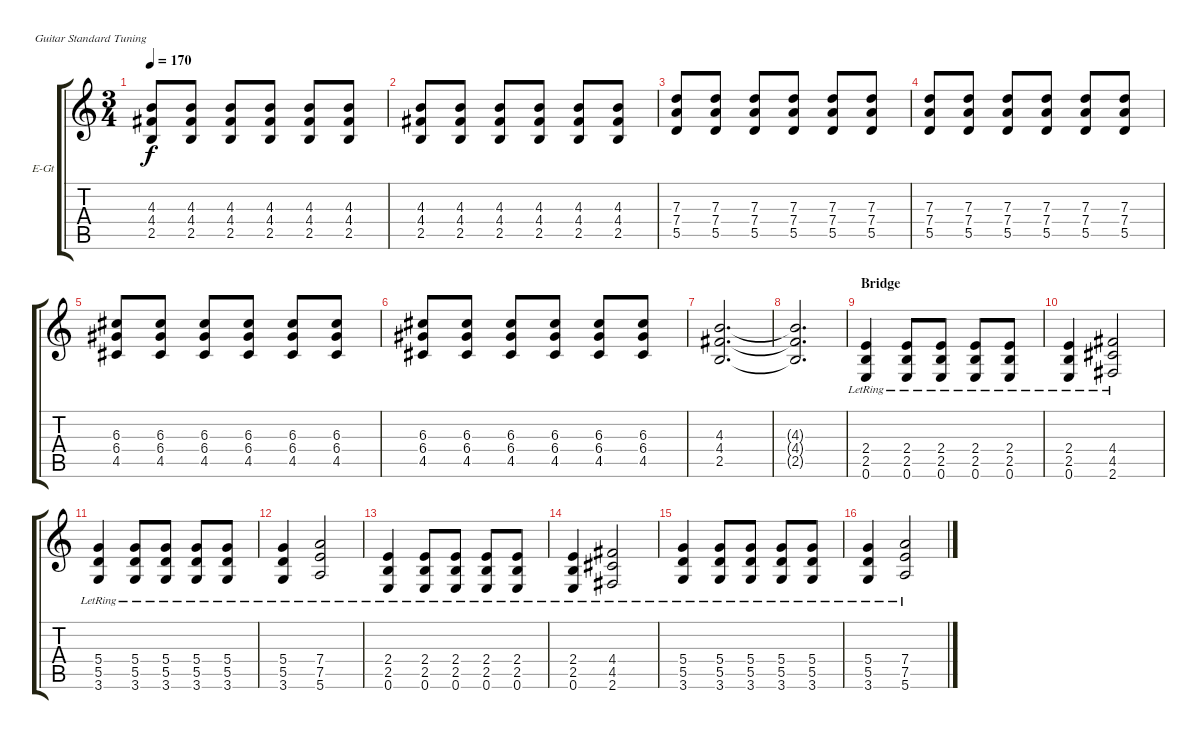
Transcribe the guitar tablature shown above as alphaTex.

\defaultSystemsLayout 4
\bracketExtendMode groupsimilarinstruments
\firstSystemTrackNameOrientation horizontal
\otherSystemsTrackNameOrientation horizontal
\track ("Second (Drive)" "E-Gt") {instrument distortionguitar}
\staff {score tabs}
\tuning (E4 B3 G3 D3 A2 E2)
\ts (3 4)
\tempo 170
\clef g2
\scale
0.333333
\ks c
(4.3 4.4 2.5).8{dy f} (4.3 4.4 2.5).8 (4.3 4.4 2.5).8 (4.3 4.4 2.5).8 (4.3 4.4 2.5).8 (4.3 4.4 2.5).8 |
\scale
0.333333 (4.3 4.4 2.5).8 (4.3 4.4 2.5).8 (4.3 4.4 2.5).8 (4.3 4.4 2.5).8 (4.3 4.4 2.5).8 (4.3 4.4 2.5).8 |
\scale
0.333333 (7.3 7.4 5.5).8 (7.3 7.4 5.5).8 (7.3 7.4 5.5).8 (7.3 7.4 5.5).8 (7.3 7.4 5.5).8 (7.3 7.4 5.5).8 |
\scale
0.333333 (7.3 7.4 5.5).8 (7.3 7.4 5.5).8 (7.3 7.4 5.5).8 (7.3 7.4 5.5).8 (7.3 7.4 5.5).8 (7.3 7.4 5.5).8 |
\scale
0.333333 (6.3 6.4 4.5).8 (6.3 6.4 4.5).8 (6.3 6.4 4.5).8 (6.3 6.4 4.5).8 (6.3 6.4 4.5).8 (6.3 6.4 4.5).8 |
\scale
0.333333 (6.3 6.4 4.5).8 (6.3 6.4 4.5).8 (6.3 6.4 4.5).8 (6.3 6.4 4.5).8 (6.3 6.4 4.5).8 (6.3 6.4 4.5).8 |
\scale
0.333333 (4.3 4.4 2.5).2{d} |
\scale
0.333333 (4.3{t} 4.4{t} 2.5{t}).2{d} |
\section ("" "Bridge")
\scale
0.333333 (2.5{lr} 0.6{lr} 2.4{lr}).4 (2.5{lr} 0.6{lr} 2.4{lr}).8 (2.5{lr} 0.6{lr} 2.4{lr}).8 (2.5{lr} 0.6{lr} 2.4{lr}).8 (2.5{lr} 0.6{lr} 2.4{lr}).8 |
\scale
0.333333 (2.4{lr} 2.5{lr} 0.6{lr}).4 (4.4{lr} 4.5{lr} 2.6{lr}).2 |
\scale
0.333333 (5.4{lr} 5.5{lr} 3.6{lr}).4 (5.4{lr} 5.5{lr} 3.6{lr}).8 (5.4{lr} 5.5{lr} 3.6{lr}).8 (5.4{lr} 5.5{lr} 3.6{lr}).8 (5.4{lr} 5.5{lr} 3.6{lr}).8 |
\scale
0.333333 (5.4{lr} 3.6{lr} 5.5{lr}).4 (7.4{lr} 7.5{lr} 5.6{lr}).2 |
\scale
0.333333 (2.5{lr} 0.6{lr} 2.4{lr}).4 (2.5{lr} 0.6{lr} 2.4{lr}).8 (2.5{lr} 0.6{lr} 2.4{lr}).8 (2.5{lr} 0.6{lr} 2.4{lr}).8 (2.5{lr} 0.6{lr} 2.4{lr}).8 |
\scale
0.333333 (2.4{lr} 2.5{lr} 0.6{lr}).4 (4.4{lr} 4.5{lr} 2.6{lr}).2 |
\scale
0.333333 (5.4{lr} 5.5{lr} 3.6{lr}).4 (5.4{lr} 5.5{lr} 3.6{lr}).8 (5.4{lr} 5.5{lr} 3.6{lr}).8 (5.4{lr} 5.5{lr} 3.6{lr}).8 (5.4{lr} 5.5{lr} 3.6{lr}).8 |
\scale
0.333333 (5.4{lr} 3.6{lr} 5.5{lr}).4 (7.4{lr} 7.5{lr} 5.6{lr}).2
